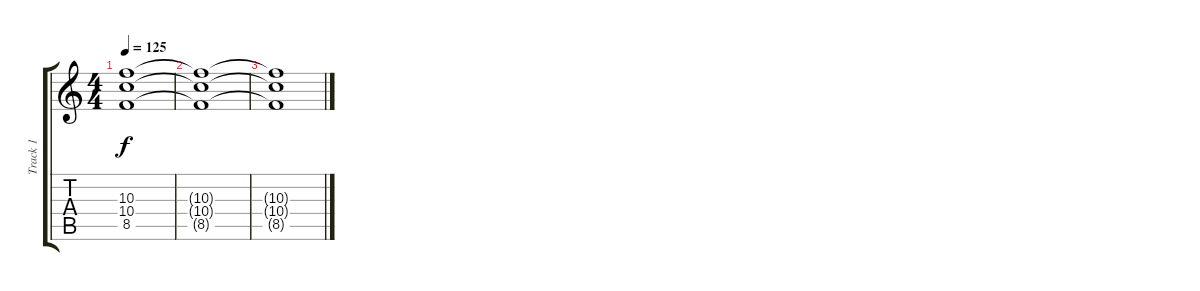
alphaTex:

\track ("Track 1" "Track 1") {instrument distortionguitar}
\staff {score tabs}
\tuning (E4 B3 G3 D3 A2 E2) {hide}
\ts (4 4)
\tempo 125
\clef g2
\ks c
(10.3 10.4 8.5).1{dy f} |
(10.3{t} 10.4{t} 8.5{t}).1 |
(10.3{t} 10.4{t} 8.5{t}).1
